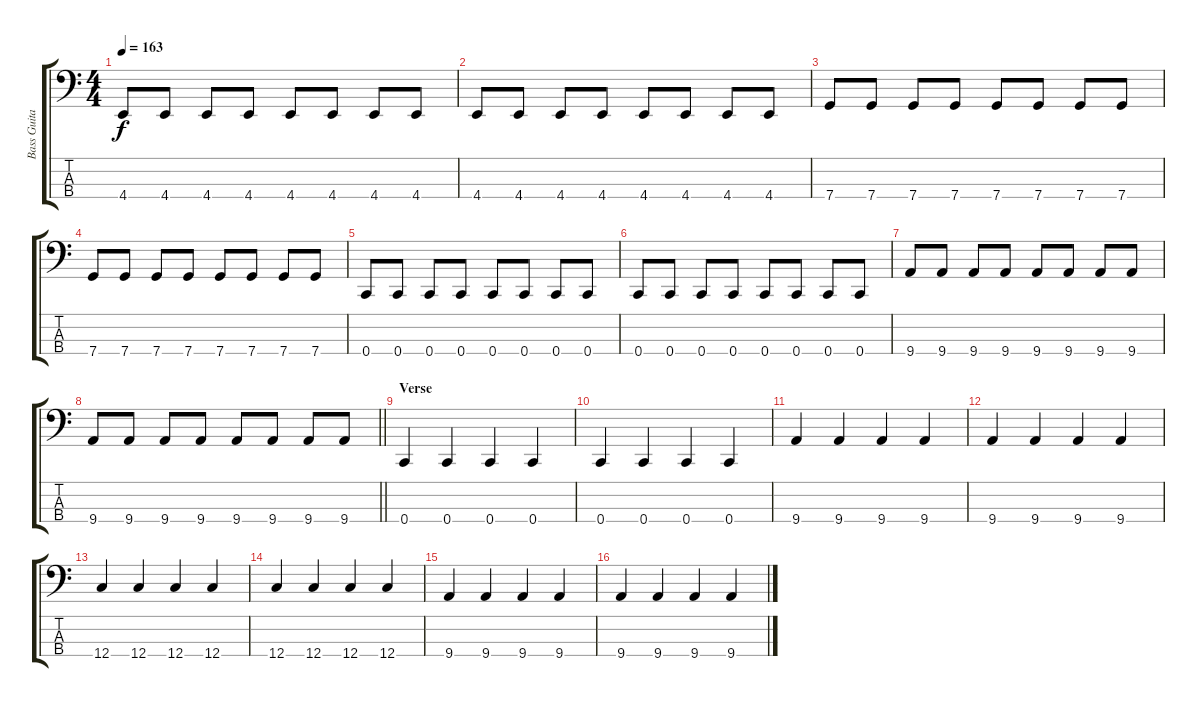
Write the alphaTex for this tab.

\track ("Bass Guitar (Marc McKnight)" "Bass Guita") {instrument electricbasspick}
\staff {score tabs}
\tuning (F2 C2 G1 C1) {hide}
\ts (4 4)
\tempo 163
\clef f4
\ks c
4.4.8{dy f} 4.4.8 4.4.8 4.4.8 4.4.8 4.4.8 4.4.8 4.4.8 |
4.4.8 4.4.8 4.4.8 4.4.8 4.4.8 4.4.8 4.4.8 4.4.8 |
7.4.8 7.4.8 7.4.8 7.4.8 7.4.8 7.4.8 7.4.8 7.4.8 |
7.4.8 7.4.8 7.4.8 7.4.8 7.4.8 7.4.8 7.4.8 7.4.8 |
0.4.8 0.4.8 0.4.8 0.4.8 0.4.8 0.4.8 0.4.8 0.4.8 |
0.4.8 0.4.8 0.4.8 0.4.8 0.4.8 0.4.8 0.4.8 0.4.8 |
9.4.8 9.4.8 9.4.8 9.4.8 9.4.8 9.4.8 9.4.8 9.4.8 |
\barLineRight lightlight
9.4.8 9.4.8 9.4.8 9.4.8 9.4.8 9.4.8 9.4.8 9.4.8 |
\section ("" "Verse")
0.4.4 0.4.4 0.4.4 0.4.4 |
0.4.4 0.4.4 0.4.4 0.4.4 |
9.4.4 9.4.4 9.4.4 9.4.4 |
9.4.4 9.4.4 9.4.4 9.4.4 |
12.4.4 12.4.4 12.4.4 12.4.4 |
12.4.4 12.4.4 12.4.4 12.4.4 |
9.4.4 9.4.4 9.4.4 9.4.4 |
9.4.4 9.4.4 9.4.4 9.4.4
